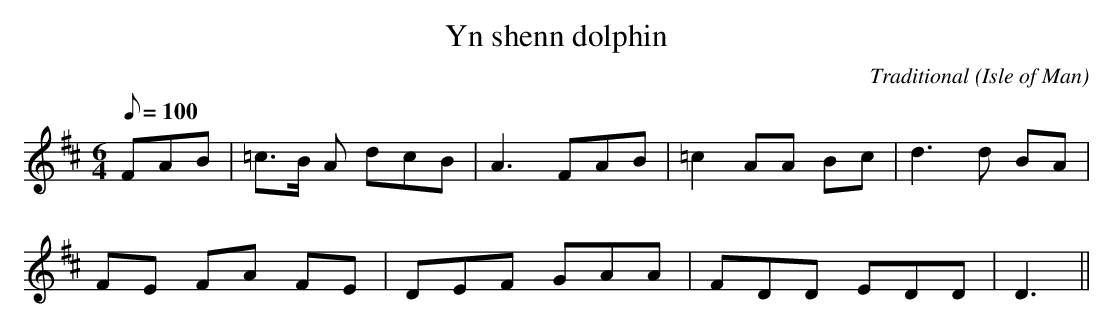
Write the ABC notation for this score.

X:1
T:Yn shenn dolphin
C:Traditional
O:Isle of Man
M:6/4
Q:100
K:D
FAB|=c3/2B/ A dcB|A3 FAB|=c2 AA Bc|d3d BA|
FE FA FE|DEF GAA|FDD EDD|D3||
